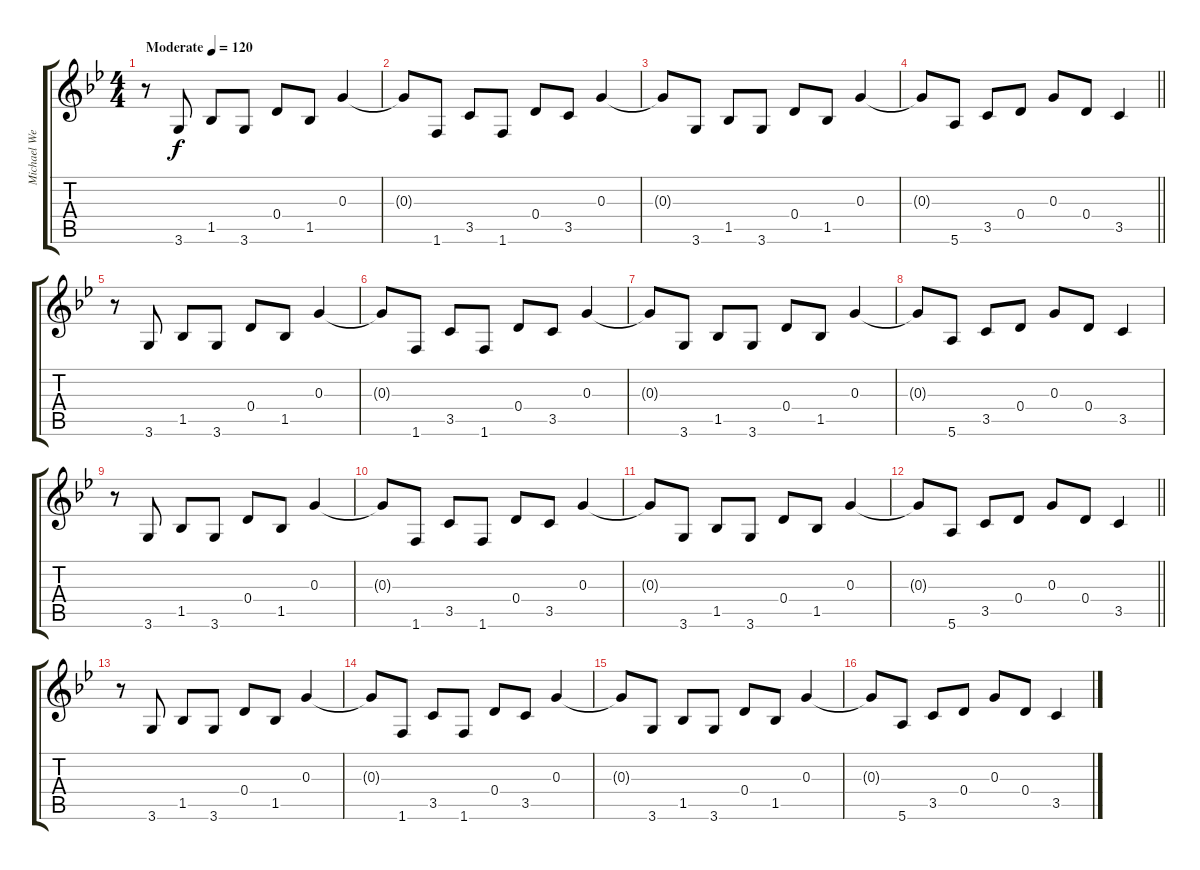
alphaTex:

\track ("Michael Weikath" "Michael We") {instrument electricguitarclean}
\staff {score tabs}
\tuning (E4 B3 G3 D3 A2 E2) {hide}
\ts (4 4)
\tempo (120 "Moderate")
\clef g2
\ks gminor
r.8{dy f instrument electricguitarclean} 3.6.8 1.5.8 3.6.8 0.4.8 1.5.8 0.3.4 |
0.3{t}.8 1.6.8 3.5.8 1.6.8 0.4.8 3.5.8 0.3.4 |
0.3{t}.8 3.6.8 1.5.8 3.6.8 0.4.8 1.5.8 0.3.4 |
\barLineRight lightlight
0.3{t}.8 5.6.8 3.5.8 0.4.8 0.3.8 0.4.8 3.5.4 |
r.8 3.6.8 1.5.8 3.6.8 0.4.8 1.5.8 0.3.4 |
0.3{t}.8 1.6.8 3.5.8 1.6.8 0.4.8 3.5.8 0.3.4 |
0.3{t}.8 3.6.8 1.5.8 3.6.8 0.4.8 1.5.8 0.3.4 |
0.3{t}.8 5.6.8 3.5.8 0.4.8 0.3.8 0.4.8 3.5.4 |
r.8 3.6.8 1.5.8 3.6.8 0.4.8 1.5.8 0.3.4 |
0.3{t}.8 1.6.8 3.5.8 1.6.8 0.4.8 3.5.8 0.3.4 |
0.3{t}.8 3.6.8 1.5.8 3.6.8 0.4.8 1.5.8 0.3.4 |
\barLineRight lightlight
0.3{t}.8 5.6.8 3.5.8 0.4.8 0.3.8 0.4.8 3.5.4 |
r.8 3.6.8 1.5.8 3.6.8 0.4.8 1.5.8 0.3.4 |
0.3{t}.8 1.6.8 3.5.8 1.6.8 0.4.8 3.5.8 0.3.4 |
0.3{t}.8 3.6.8 1.5.8 3.6.8 0.4.8 1.5.8 0.3.4 |
0.3{t}.8 5.6.8 3.5.8 0.4.8 0.3.8 0.4.8 3.5.4
